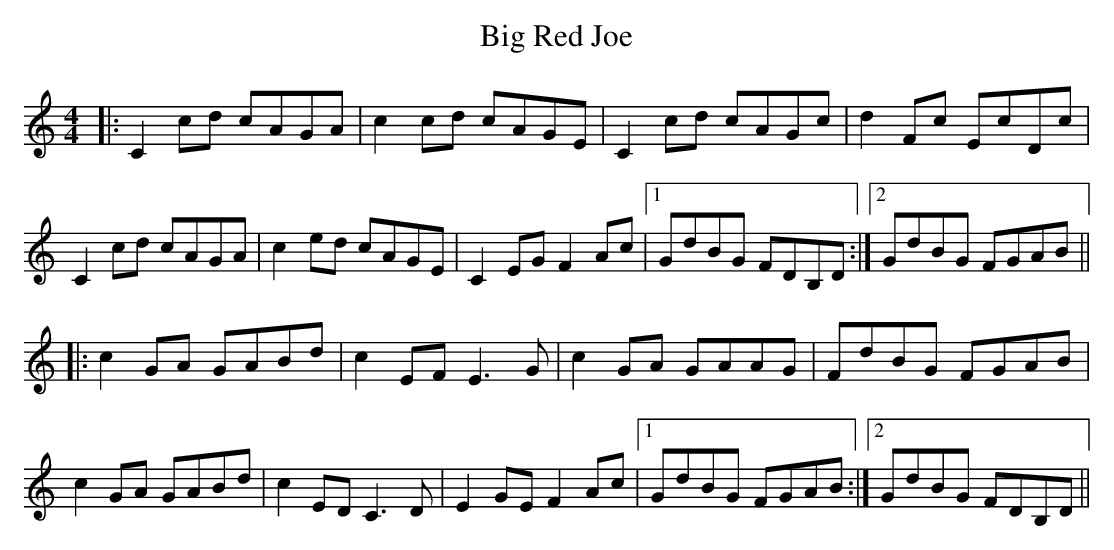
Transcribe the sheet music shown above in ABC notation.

X:1
T: Big Red Joe
M: 4/4
L: 1/8
K: Cmaj
|:C2cd cAGA|c2cd cAGE|C2cd cAGc|d2Fc EcDc|
C2cd cAGA|c2ed cAGE|C2EG F2Ac|1 GdBG FDB,D:|2 GdBG FGAB||
|:c2GA GABd|c2EF E3G|c2GA GAAG|FdBG FGAB|
c2GA GABd|c2ED C3D|E2GE F2Ac|1 GdBG FGAB:|2 GdBG FDB,D||
